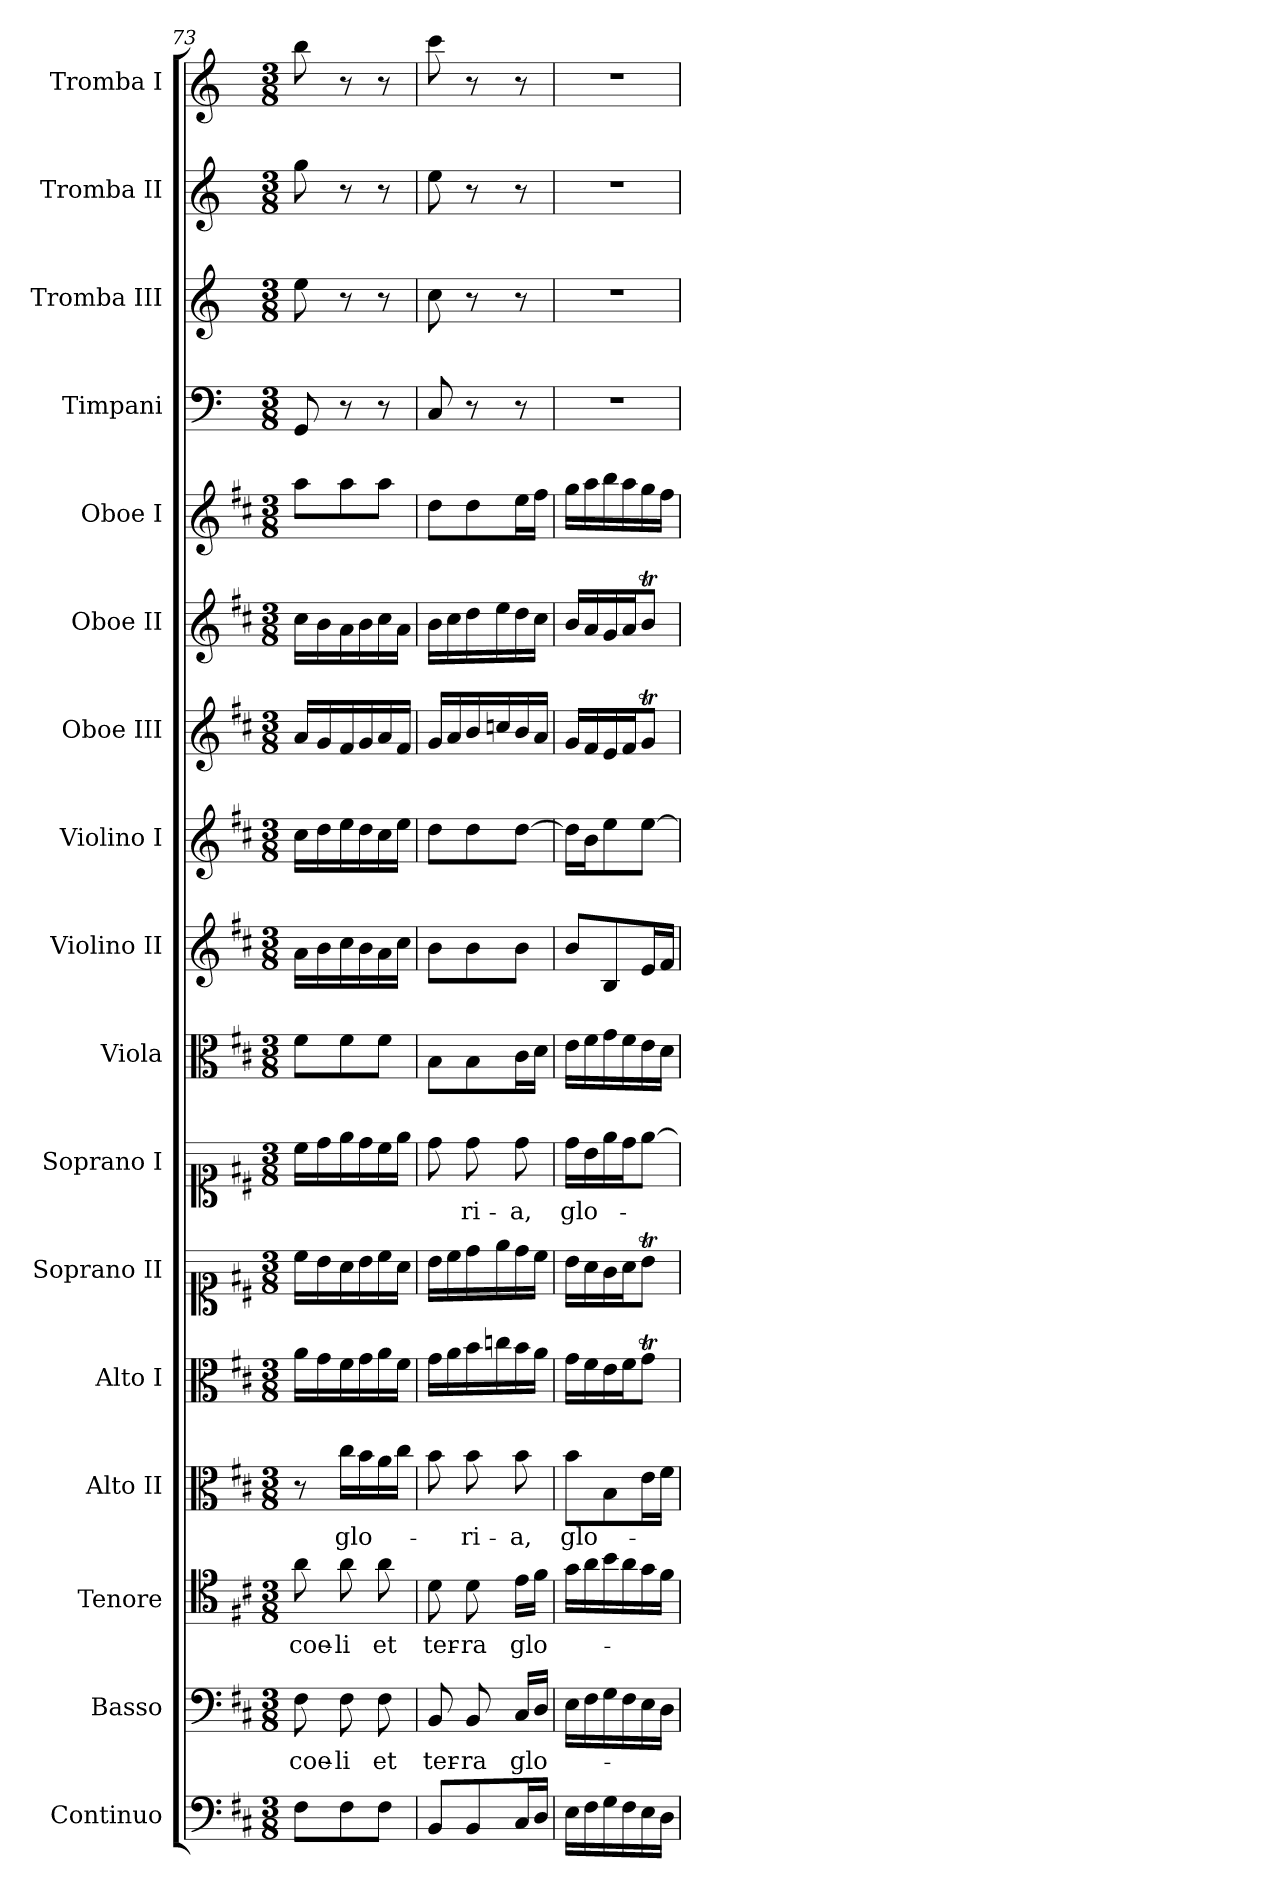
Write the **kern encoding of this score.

**kern	**kern	**text	**kern	**text	**kern	**text	**kern	**kern	**kern	**text	**kern	**kern	**kern	**kern	**kern	**kern	**kern	**kern	**kern	**kern
*part17	*part16	*part16	*part15	*part15	*part14	*part14	*part13	*part12	*part11	*part11	*part10	*part9	*part8	*part7	*part6	*part5	*part4	*part3	*part2	*part1
*staff17	*staff16	*staff16	*staff15	*staff15	*staff14	*staff14	*staff13	*staff12	*staff11	*staff11	*staff10	*staff9	*staff8	*staff7	*staff6	*staff5	*staff4	*staff3	*staff2	*staff1
*I"Continuo	*I"Basso	*	*I"Tenore	*	*I"Alto II	*	*I"Alto I	*I"Soprano II	*I"Soprano I	*	*I"Viola	*I"Violino II	*I"Violino I	*I"Oboe III	*I"Oboe II	*I"Oboe I	*I"Timpani	*I"Tromba III	*I"Tromba II	*I"Tromba I
*I'Cont.	*I'B.	*	*I'T.	*	*I'A. II	*	*I'A. I	*I'S. II	*I'S. I	*	*I'Vla.	*I'Vln. II	*	*I'Ob. III	*I'Ob. II	*I'Ob. I	*I'Timp.	*I'Tr. III	*I'Tr. II	*I'Tr. I
*clefF4	*clefF4	*	*clefC4	*	*clefC3	*	*clefC3	*clefC1	*clefC1	*	*clefC3	*clefG2	*clefG2	*clefG2	*clefG2	*clefG2	*clefF4	*clefG2	*clefG2	*clefG2
*	*	*	*	*	*	*	*	*	*	*	*	*	*	*	*	*	*ITrd-1c-2	*ITrd-1c-2	*ITrd-1c-2	*ITrd-1c-2
*k[f#c#]	*k[f#c#]	*	*k[f#c#]	*	*k[f#c#]	*	*k[f#c#]	*k[f#c#]	*k[f#c#]	*	*k[f#c#]	*k[f#c#]	*k[f#c#]	*k[f#c#]	*k[f#c#]	*k[f#c#]	*k[f#c#]	*k[f#c#]	*k[f#c#]	*k[f#c#]
*M3/8	*M3/8	*	*M3/8	*	*M3/8	*	*M3/8	*M3/8	*M3/8	*	*M3/8	*M3/8	*M3/8	*M3/8	*M3/8	*M3/8	*M3/8	*M3/8	*M3/8	*M3/8
=73	=73	=73	=73	=73	=73	=73	=73	=73	=73	=73	=73	=73	=73	=73	=73	=73	=73	=73	=73	=73
8F#\L	8F#\	coe-	8a\	coe-	8r	.	16a\LL	16cc#\LL	16cc#\LL	.	8f#\L	16a\LL	16cc#\LL	16a/LL	16cc#\LL	8aa\L	8AA/	8ff#\	8aa\	8ccc#\
.	.	.	.	.	.	.	16g\	16b\	16dd\	.	.	16b\	16dd\	16g/	16b\	.	.	.	.	.
8F#\	8F#\	-li	8a\	-li	16cc#\LL	glo-	16f#\	16a\	16ee\	.	8f#\	16cc#\	16ee\	16f#/	16a\	8aa\	8r	8r	8r	8r
.	.	.	.	.	16b\	.	16g\	16b\	16dd\	.	.	16b\	16dd\	16g/	16b\	.	.	.	.	.
8F#\J	8F#\	et	8a\	et	16a\	.	16a\	16cc#\	16cc#\	.	8f#\J	16a\	16cc#\	16a/	16cc#\	8aa\J	8r	8r	8r	8r
.	.	.	.	.	16cc#\JJ	.	16f#\JJ	16a\JJ	16ee\JJ	.	.	16cc#\JJ	16ee\JJ	16f#/JJ	16a\JJ	.	.	.	.	.
=74	=74	=74	=74	=74	=74	=74	=74	=74	=74	=74	=74	=74	=74	=74	=74	=74	=74	=74	=74	=74
8BB/L	8BB/	ter-	8d\	ter-	8b\	.	16g\LL	16b\LL	8dd\	.	8B\L	8b\L	8dd\L	16g/LL	16b\LL	8dd\L	8D/	8dd\	8ff#\	8ddd\
.	.	.	.	.	.	.	16a\	16cc#\	.	.	.	.	.	16a/	16cc#\	.	.	.	.	.
8BB/	8BB/	-ra	8d\	-ra	8b\	-ri-	16b\	16dd\	8dd\	-ri-	8B\	8b\	8dd\	16b/	16dd\	8dd\	8r	8r	8r	8r
.	.	.	.	.	.	.	16ccn\	16ee\	.	.	.	.	.	16ccn/	16ee\	.	.	.	.	.
16C#/L	16C#/LL	glo-	16e\LL	glo-	8b\	-a,	16b\	16dd\	8dd\	-a,	16c#\L	8b\J	[8dd\J	16b/	16dd\	16ee\L	8r	8r	8r	8r
16D/JJ	16D/JJ	.	16f#\JJ	.	.	.	16a\JJ	16cc#\JJ	.	.	16d\JJ	.	.	16a/JJ	16cc#\JJ	16ff#\JJ	.	.	.	.
=75	=75	=75	=75	=75	=75	=75	=75	=75	=75	=75	=75	=75	=75	=75	=75	=75	=75	=75	=75	=75
16E\LL	16E\LL	.	16g\LL	.	8b\L	glo-	16g\LL	16b\LL	16dd\LL	glo-	16e\LL	8b/L	16dd\LL]	16g/LL	16b/LL	16gg\LL	4.r	4.r	4.r	4.r
16F#\	16F#\	.	16a\	.	.	.	16f#\	16a\	16b\	.	16f#\	.	16b\J	16f#/	16a/	16aa\	.	.	.	.
16G\	16G\	.	16b\	.	8B\	.	16e\	16g\	16ee\	.	16g\	8B/	8ee\	16e/	16g/	16bb\	.	.	.	.
16F#\	16F#\	.	16a\	.	.	.	16f#\J	16a\J	16dd\J	.	16f#\	.	.	16f#/J	16a/J	16aa\	.	.	.	.
16E\	16E\	.	16g\	.	16e\L	.	8gT\J	8bT\J	[8ee\J	.	16e\	16e/L	[8ee\J	8gT/J	8bT/J	16gg\	.	.	.	.
16D\JJ	16D\JJ	.	16f#\JJ	.	16f#\JJ	.	.	.	.	.	16d\JJ	16f#/JJ	.	.	.	16ff#\JJ	.	.	.	.
=	=	=	=	=	=	=	=	=	=	=	=	=	=	=	=	=	=	=	=	=
*-	*-	*-	*-	*-	*-	*-	*-	*-	*-	*-	*-	*-	*-	*-	*-	*-	*-	*-	*-	*-
